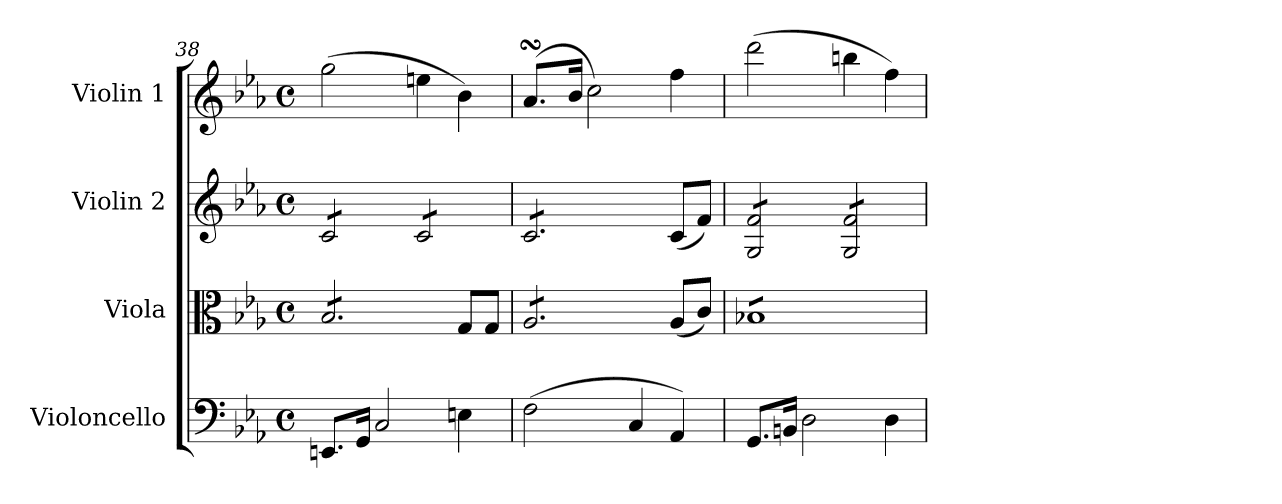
**kern	**kern	**kern	**kern
*part4	*part3	*part2	*part1
*staff4	*staff3	*staff2	*staff1
*I"Violoncello	*I"Viola	*I"Violin 2	*I"Violin 1
*I'Vc	*I'Vla	*I'Vln	*I'Vln
*clefF4	*clefC3	*clefG2	*clefG2
*k[b-e-a-]	*k[b-e-a-]	*k[b-e-a-]	*k[b-e-a-]
*M4/4	*M4/4	*M4/4	*M4/4
*met(c)	*met(c)	*met(c)	*met(c)
=38	=38	=38	=38
*	*tremolo	*	*
*	*	*tremolo	*
8.EEn/L	8B-/L	8c/L	(>2gg\
.	8B-/	8c/	.
16GG/Jk	.	.	.
2C/	8B-/	8c/	.
.	8B-/	8c/J	.
.	8B-/	8c/L	4een\
.	8B-/J	8c/	.
*	*Xtremolo	*	*
4En\	8G/L	8c/	4b-\)
.	8G/J	8c/J	.
!!LO:LB:g=z
=39	=39	=39	=39
*	*	*	*^
*	*tremolo	*	*	*
(2F\	8A-/L	8c/L	(>8.a-sSSs/L	8ryy
.	8A-/	8c/	.	8ryy
.	.	.	16b-/Jk	.
.	8A-/	8c/	2cc\)	4ryy
.	8A-/	8c/	.	.
4C/	8A-/	8c/	.	2ryy
.	8A-/J	8c/J	.	.
*	*	*Xtremolo	*	*
*	*Xtremolo	*	*	*
4AA-/)	(<8A-/L	(8c/L	4ff\	.
.	8c/J)	8f/J)	.	.
*	*	*	*v	*v
=40	=40	=40	=40
*	*tremolo	*	*
*	*	*tremolo	*
8.GG/L	8B-XL	8G/ 8f/L	(>2ddd\
.	8B-X	8G/ 8f/	.
16BBn/Jk	.	.	.
2D\	8B-X	8G/ 8f/	.
.	8B-X	8G/ 8f/J	.
.	8B-X	8G/ 8f/L	4bbn\
.	8B-X	8G/ 8f/	.
4D\	8B-X	8G/ 8f/	4ff\)
.	8B-XJ	8G/ 8f/J	.
*	*	*Xtremolo	*
*	*Xtremolo	*	*
=	=	=	=
*-	*-	*-	*-
